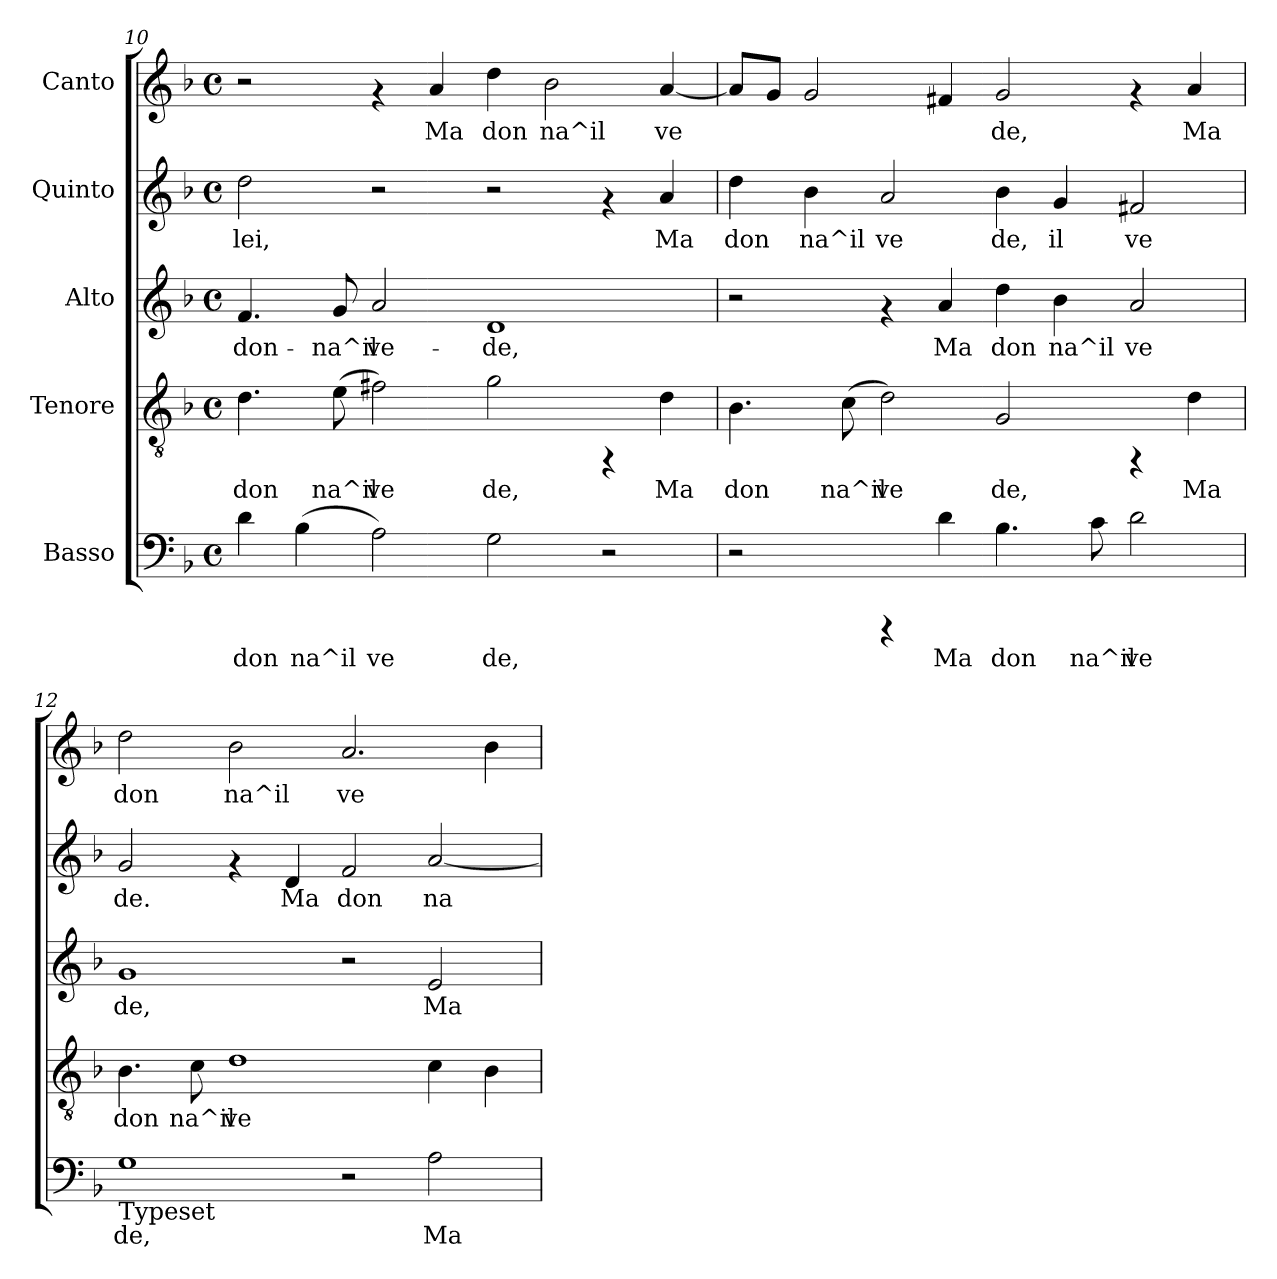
**kern	**text	**kern	**text	**kern	**text	**kern	**text	**kern	**text
*part5	*part5	*part4	*part4	*part3	*part3	*part2	*part2	*part1	*part1
*staff5	*staff5	*staff4	*staff4	*staff3	*staff3	*staff2	*staff2	*staff1	*staff1
*I"Basso	*	*I"Tenore	*	*I"Alto	*	*I"Quinto	*	*I"Canto	*
*clefF4	*	*clefGv2	*	*clefG2	*	*clefG2	*	*clefG2	*
*k[b-]	*	*k[b-]	*	*k[b-]	*	*k[b-]	*	*k[b-]	*
*F:	*	*F:	*	*F:	*	*F:	*	*F:	*
*M4/4	*	*M4/4	*	*M4/4	*	*M4/4	*	*M4/4	*
*met(c)	*	*met(c)	*	*met(c)	*	*met(c)	*	*met(c)	*
=10	=10	=10	=10	=10	=10	=10	=10	=10	=10
!	!LO:LY:b:cj	!	!LO:LY:b:cj	!	!LO:LY:b:cj	!	!LO:LY:b:cj	!	!
4d\	don	4.d\	don	4.f/	-don-	2dd\	lei,	2r	.
!	!LO:LY:b:cj	!	!	!	!	!	!	!	!
(>4B-\	na^il	.	.	.	.	.	.	.	.
!	!	!	!LO:LY:b:cj	!	!LO:LY:b:cj	!	!	!	!
.	.	(>8e\	na^il	8g/	-na^il	.	.	.	.
!	!LO:LY:b:cj	!	!LO:LY:b:cj	!	!LO:LY:b:cj	!	!	!	!
2A\)	ve	2f#X\)	ve	2a/	ve-	2r	.	4rf	.
!	!	!	!	!	!	!	!	!	!LO:LY:b:cj
.	.	.	.	.	.	.	.	4a/	Ma
!	!LO:LY:b:cj	!	!LO:LY:b:cj	!	!LO:LY:b:cj	!	!	!	!LO:LY:b:cj
2G\	de,	2g\	de,	1d	-de,	2r	.	4dd\	don
!	!	!	!	!	!	!	!	!	!LO:LY:b:cj
.	.	.	.	.	.	.	.	2b-\	na^il
2r	.	4rFF	.	.	.	4rf	.	.	.
!	!	!	!LO:LY:b:cj	!	!	!	!LO:LY:b:cj	!	!LO:LY:b:cj
.	.	4d\	Ma	.	.	4a/	Ma	[<4a/	ve
!!LO:PB:g=z
=11	=11	=11	=11	=11	=11	=11	=11	=11	=11
!	!	!	!LO:LY:b:cj	!	!	!	!LO:LY:b:cj	!	!LO:LY:b:cj
2r	.	4.B-\	don	2r	.	4dd\	don	8a/L]	.
!	!	!	!	!	!	!	!	!	!LO:LY:b:cj
.	.	.	.	.	.	.	.	8g/J	.
!	!	!	!	!	!	!	!LO:LY:b:cj	!	!LO:LY:b:cj
.	.	.	.	.	.	4b-\	na^il	2g/	.
!	!	!	!LO:LY:b:cj	!	!	!	!	!	!
.	.	(<8c\	na^il	.	.	.	.	.	.
!	!	!	!LO:LY:b:cj	!	!	!	!LO:LY:b:cj	!	!
4rCCC	.	2d\)	ve	4rf	.	2a/	ve	.	.
!	!LO:LY:b:cj	!	!	!	!LO:LY:b:cj	!	!	!	!LO:LY:b:cj
4d\	Ma	.	.	4a/	Ma	.	.	4f#X/	.
!	!LO:LY:b:cj	!	!LO:LY:b:cj	!	!LO:LY:b:cj	!	!LO:LY:b:cj	!	!LO:LY:b:cj
4.B-\	don	2G/	de,	4dd\	don	4b-\	de,	2g/	de,
!	!	!	!	!	!LO:LY:b:cj	!	!LO:LY:b:cj	!	!
.	.	.	.	4b-\	na^il	4g/	il	.	.
!	!LO:LY:b:cj	!	!	!	!	!	!	!	!
8c\	na^il	.	.	.	.	.	.	.	.
!	!LO:LY:b:cj	!	!	!	!LO:LY:b:cj	!	!LO:LY:b:cj	!	!
2d\	ve	4rFF	.	2a/	ve	2f#X/	ve	4rf	.
!	!	!	!LO:LY:b:cj	!	!	!	!	!	!LO:LY:b:cj
.	.	4d\	Ma	.	.	.	.	4a/	Ma
=12	=12	=12	=12	=12	=12	=12	=12	=12	=12
!LO:TX:b:t=Typeset	!	!	!	!	!	!	!	!	!
!	!LO:LY:b:cj	!	!LO:LY:b:cj	!	!LO:LY:b:cj	!	!LO:LY:b:cj	!	!LO:LY:b:cj
1G	de,	4.B-\	don	1g	de,	2g/	de.	2dd\	don
!	!	!	!LO:LY:b:cj	!	!	!	!	!	!
.	.	8c\	na^il	.	.	.	.	.	.
!	!	!	!LO:LY:b:cj	!	!	!	!	!	!LO:LY:b:cj
.	.	1d	ve	.	.	4rf	.	2b-\	na^il
!	!	!	!	!	!	!	!LO:LY:b:cj	!	!
.	.	.	.	.	.	4d/	Ma	.	.
!	!	!	!	!	!	!	!LO:LY:b:cj	!	!LO:LY:b:cj
2r	.	.	.	2r	.	2f/	don	2.a/	ve
!	!LO:LY:b:cj	!	!LO:LY:b:cj	!	!LO:LY:b:cj	!	!LO:LY:b:cj	!	!
2A\	Ma	4c\	.	2e/	Ma	[<2a/	na	.	.
!	!	!	!LO:LY:b:cj	!	!	!	!	!	!LO:LY:b:cj
.	.	4B-\	.	.	.	.	.	4b-\	.
=	=	=	=	=	=	=	=	=	=
*-	*-	*-	*-	*-	*-	*-	*-	*-	*-
